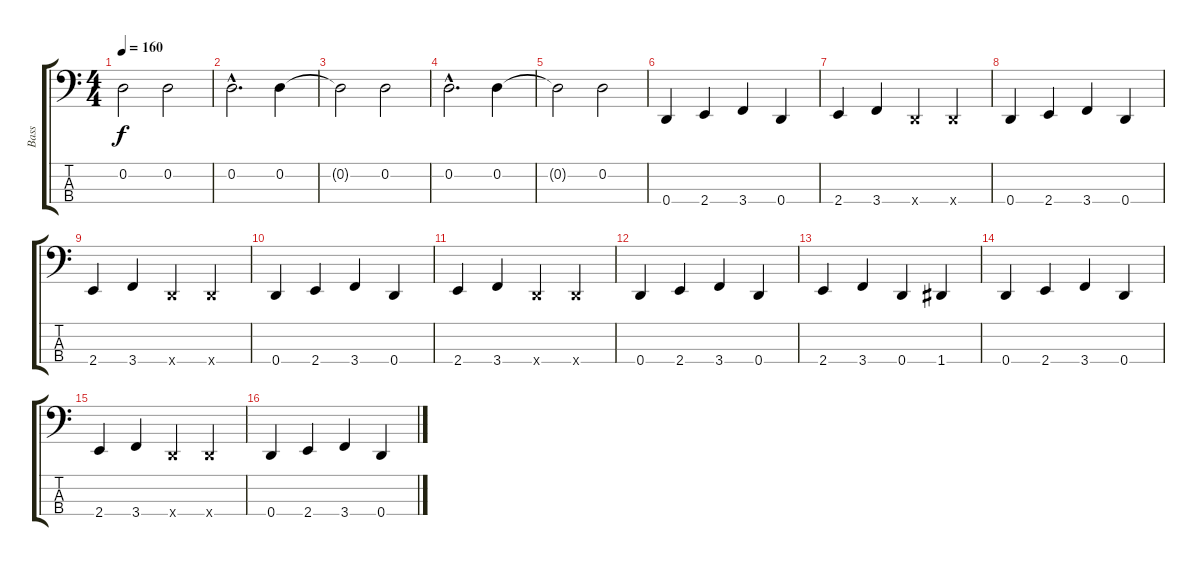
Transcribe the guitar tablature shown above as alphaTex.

\track ("Bass" "Bass") {instrument electricbassfinger}
\staff {score tabs}
\tuning (G2 D2 A1 D1) {hide}
\ts (4 4)
\tempo 160
\clef f4
\ks c
0.2{t}.2{dy f} 0.2.2 |
0.2{hac}.2{d} 0.2.4 |
0.2{t}.2 0.2.2 |
0.2{hac}.2{d} 0.2.4 |
0.2{t}.2 0.2.2 |
0.4.4 2.4.4 3.4.4 0.4.4 |
2.4.4 3.4.4 0.4{x}.4 0.4{x}.4 |
0.4.4 2.4.4 3.4.4 0.4.4 |
2.4.4 3.4.4 0.4{x}.4 0.4{x}.4 |
0.4.4 2.4.4 3.4.4 0.4.4 |
2.4.4 3.4.4 0.4{x}.4 0.4{x}.4 |
0.4.4 2.4.4 3.4.4 0.4.4 |
2.4.4 3.4.4 0.4.4 1.4.4 |
0.4.4 2.4.4 3.4.4 0.4.4 |
2.4.4 3.4.4 0.4{x}.4 0.4{x}.4 |
0.4.4 2.4.4 3.4.4 0.4.4
